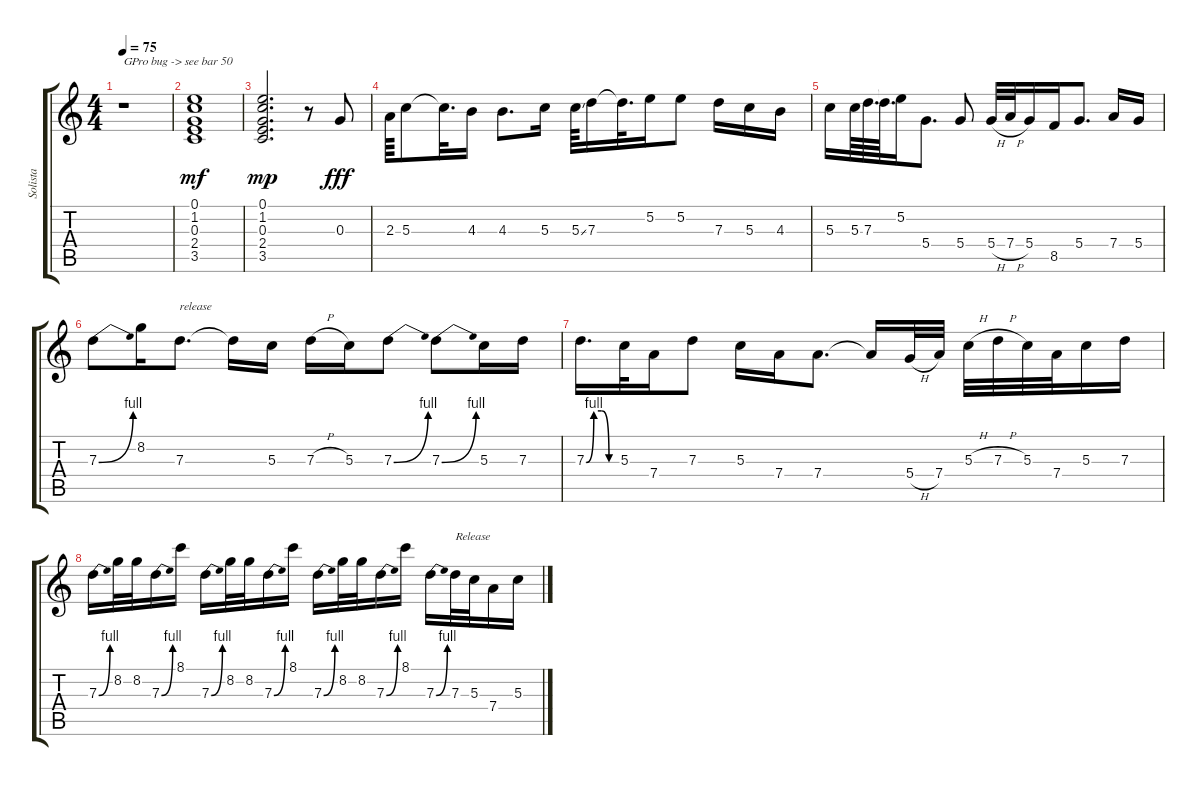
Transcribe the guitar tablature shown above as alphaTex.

\track ("Solista" "Solista") {instrument distortionguitar}
\staff {score tabs}
\tuning (E4 B3 G3 D3 A2 E2) {hide}
\ts (4 4)
\tempo 75
\clef g2
\ks c
r.1{txt "GPro bug -> see bar 50" dy mf} |
(0.1 1.2 0.3 2.4 3.5).1{volume 11} |
(0.1 1.2 0.3 2.4 3.5).2{d dy mp volume 11} r.8 0.3.8{dy fff} |
2.3.64 5.3.8 5.3{t}.32{d} 4.3.16 4.3.8{d} 5.3.16 5.3{ss}.64 7.3.16 7.3{t}.32{d} 5.2.16 5.2.8 7.3.16 5.3.16 4.3.16 |
5.3.16 5.3.64 7.3.64{d} 7.3{t}.64{d} 5.2.16 5.4.8{d} 5.4.8 5.4{h}.32 7.4{h}.32 5.4.16 8.5.16 5.4.8{d} 7.4.16 5.4.16 |
7.3{be (bend 0 0 60 4)}.8 8.2.16 7.3.8{d txt "release"} 7.3{t}.16 5.3.16 7.3{h}.16 5.3.16 7.3{be (bend 0 0 60 4)}.8 7.3{be (bend 0 0 60 4)}.8 5.3.16 7.3.16 |
7.3{be (custom 0 0 15 4 30 4 45 0 60 0)}.16{d} 5.3.32 7.4.16 7.3.8 5.3.16 7.4.16 7.4.8{d} 7.4{t}.16 5.4{h}.32 7.4.32 5.3{h}.32 7.3{h}.32 5.3.32 7.4.32 5.3.16 7.3.16 |
7.3{be (bend 0 0 60 4)}.16 8.2.32 8.2.32 7.3{be (bend 0 0 60 4)}.16 8.1.16 7.3{be (bend 0 0 60 4)}.16 8.2.32 8.2.32 7.3{be (bend 0 0 60 4)}.16 8.1.16 7.3{be (bend 0 0 60 4)}.16 8.2.32 8.2.32 7.3{be (bend 0 0 60 4)}.16 8.1.16 7.3{be (bend 0 0 60 4)}.16 7.3.32{txt "Release"} 5.3.32 7.4.16 5.3.16
